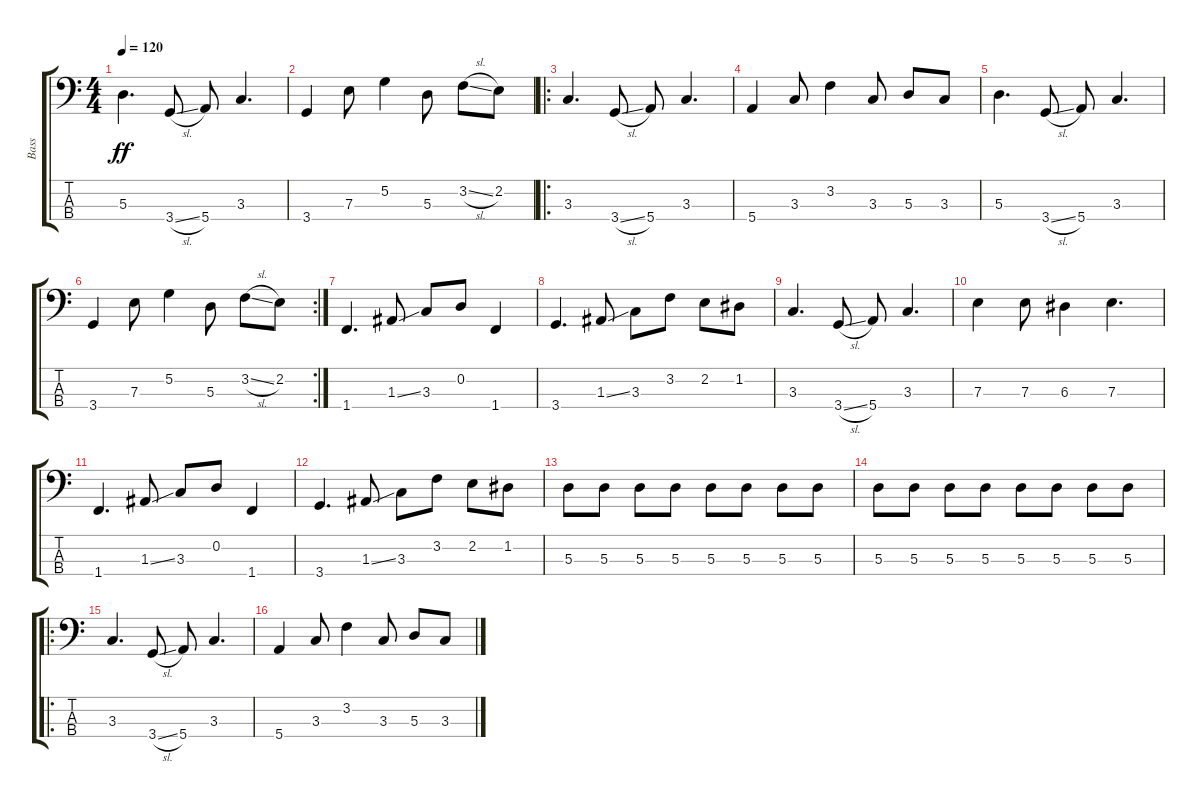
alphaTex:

\track ("Bass" "Bass") {instrument electricbassfinger}
\staff {score tabs}
\tuning (G2 D2 A1 E1) {hide}
\ts (4 4)
\tempo 120
\clef f4
\ks c
5.3.4{d dy ff} 3.4{sl}.8 5.4.8 3.3.4{d} |
3.4.4 7.3.8 5.2.4 5.3.8 3.2{sl}.8 2.2.8 |
\ro
3.3.4{d} 3.4{sl}.8 5.4.8 3.3.4{d} |
5.4.4 3.3.8 3.2.4 3.3.8 5.3.8 3.3.8 |
5.3.4{d} 3.4{sl}.8 5.4.8 3.3.4{d} |
\rc 2
3.4.4 7.3.8 5.2.4 5.3.8 3.2{sl}.8 2.2.8 |
1.4.4{d} 1.3{ss}.8 3.3.8 0.2.8 1.4.4 |
3.4.4{d} 1.3{ss}.8 3.3.8 3.2.8 2.2.8 1.2.8 |
3.3.4{d} 3.4{sl}.8 5.4.8 3.3.4{d} |
7.3.4 7.3.8 6.3.4 7.3.4{d} |
1.4.4{d} 1.3{ss}.8 3.3.8 0.2.8 1.4.4 |
3.4.4{d} 1.3{ss}.8 3.3.8 3.2.8 2.2.8 1.2.8 |
5.3.8 5.3.8 5.3.8 5.3.8 5.3.8 5.3.8 5.3.8 5.3.8 |
5.3.8 5.3.8 5.3.8 5.3.8 5.3.8 5.3.8 5.3.8 5.3.8 |
\ro
3.3.4{d} 3.4{sl}.8 5.4.8 3.3.4{d} |
5.4.4 3.3.8 3.2.4 3.3.8 5.3.8 3.3.8
